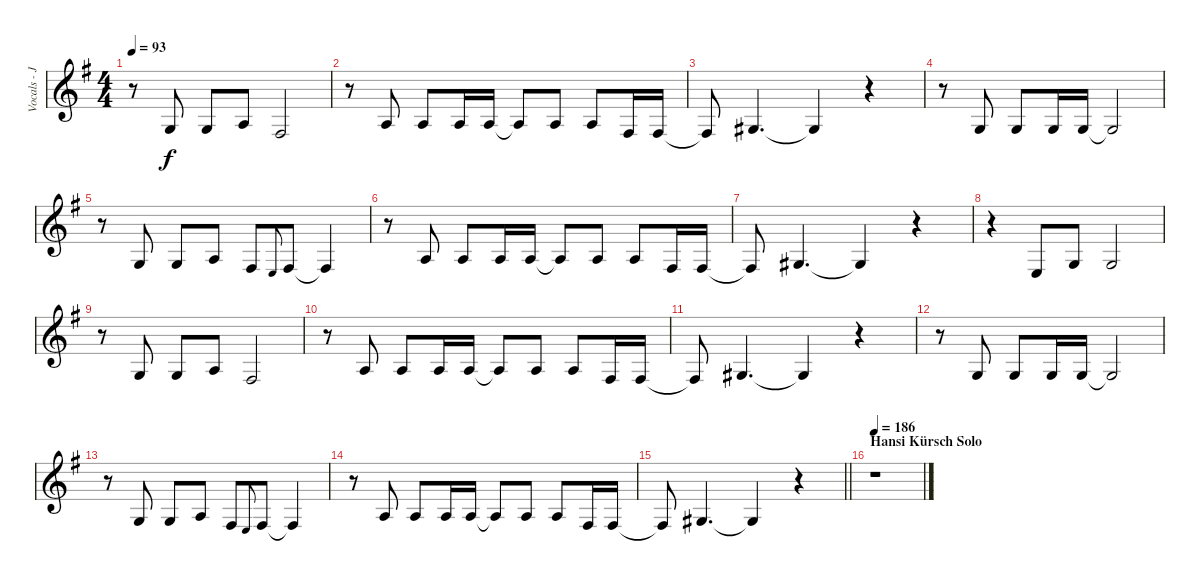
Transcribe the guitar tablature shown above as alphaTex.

\track ("Vocals - Jonas Renske" "Vocals - J") {instrument frenchhorn}
\staff {score}
\tuning (E4 B3 G3 D3 A2 E2) {hide}
\ts (4 4)
\tempo 93
\clef g2
\ks eminor
r.8{dy f} 0.3.8 0.3.8 2.3.8 4.4.2 |
r.8 2.3.8 2.3.8 2.3.16 2.3.16 2.3{t}.8 2.3.8 2.3.8 4.4.16 4.4.16 |
4.4{t}.8 1.3.4{d} 1.3{t}.4 r.4 |
r.8 0.3.8 0.3.8 0.3.16 0.3.16 0.3{t}.2 |
r.8 0.3.8 0.3.8 2.3.8 4.4.8 2.4.8{gr onbeat} 4.4.8 4.4{t}.4 |
r.8 2.3.8 2.3.8 2.3.16 2.3.16 2.3{t}.8 2.3.8 2.3.8 4.4.16 4.4.16 |
4.4{t}.8 1.3.4{d} 1.3{t}.4 r.4 |
r.4 2.4.8 0.3.8 0.3.2 |
r.8 0.3.8 0.3.8 2.3.8 4.4.2 |
r.8 2.3.8 2.3.8 2.3.16 2.3.16 2.3{t}.8 2.3.8 2.3.8 4.4.16 4.4.16 |
4.4{t}.8 1.3.4{d} 1.3{t}.4 r.4 |
r.8 0.3.8 0.3.8 0.3.16 0.3.16 0.3{t}.2 |
r.8 0.3.8 0.3.8 2.3.8 4.4.8 2.4.8{gr onbeat} 4.4.8 4.4{t}.4 |
r.8 2.3.8 2.3.8 2.3.16 2.3.16 2.3{t}.8 2.3.8 2.3.8 4.4.16 4.4.16 |
\barLineRight lightlight
4.4{t}.8 1.3.4{d} 1.3{t}.4 r.4 |
\section ("" "Hansi Kürsch Solo")
\tempo 186
r.1
